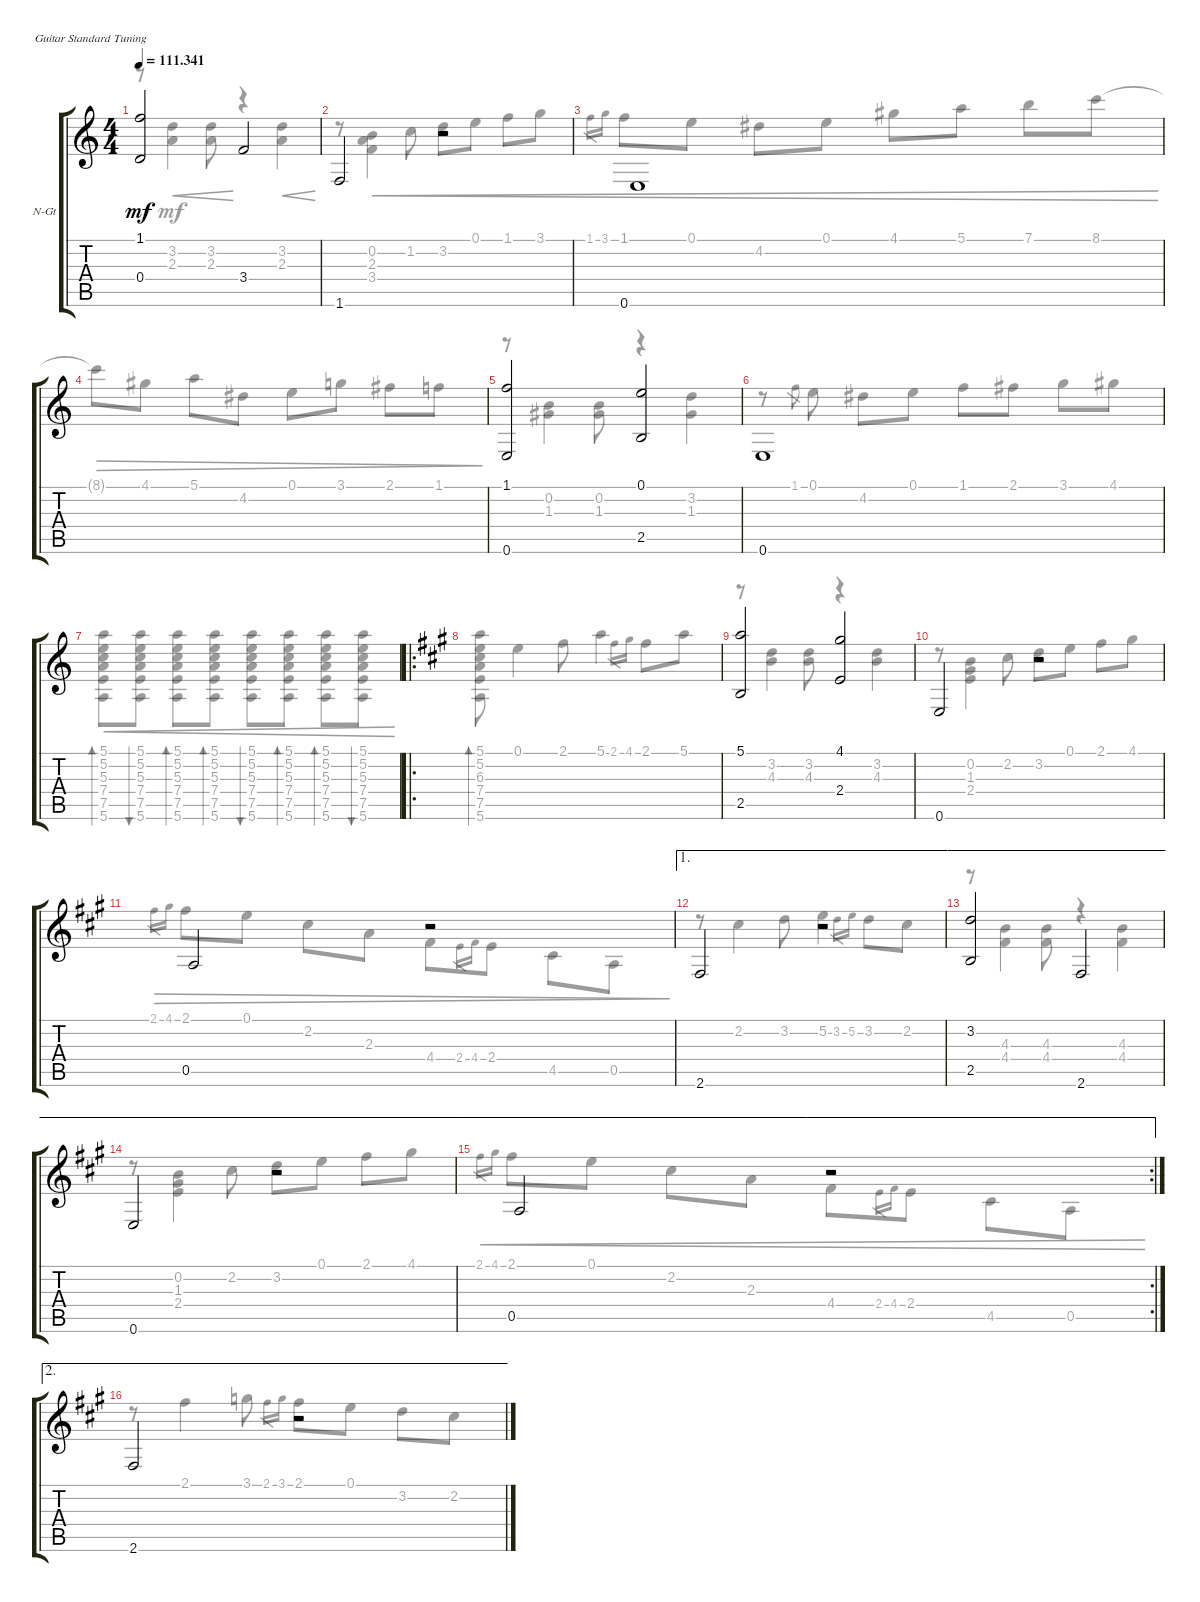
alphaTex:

\defaultSystemsLayout 4
\bracketExtendMode groupsimilarinstruments
\firstSystemTrackNameOrientation horizontal
\otherSystemsTrackNameOrientation horizontal
\track ("Nylon Guitar" "N-Gt") {instrument acousticguitarnylon}
\staff {score tabs}
\tuning (E4 B3 G3 D3 A2 E2)
\voice
\ts (4 4)
\tempo
111.341
\accidentals auto
\clef g2
\ottava regular
\simile none
\ks c
(0.4 1.1).2{dy mf} 3.4.2 |
1.6.2 r.2 |
0.6.1 |
|
(1.1 0.6).2 (2.5 0.1).2 |
0.6.1 |
|
\ro
\ks a
|
(5.1 2.5).2 (4.1 2.4).2 |
0.6.2 r.2 |
0.5.2 r.2 |
\ae 1
2.6.2 r.2 |
\ae 1
(2.5 3.2).2 2.6.2 |
\ae 1
0.6.2 r.2 |
\ae 1
\rc 2
0.5.2 r.2 |
\ae 2
2.6.2 r.2
\voice
\clef g2
\ottava regular
\simile none
\ks c
r.8{dy mf} (2.3 3.2).4{cre} (3.2 2.3).8{cre} r.4 (2.3 3.2).4{cre} |
r.8 (3.4 2.3 0.2).4{cre} 1.2.8{cre} 3.2.8{cre} 0.1.8{cre} 1.1.8{cre} 3.1.8{cre} |
1.1.16{gr cre} 3.1.16{gr cre} 1.1.8{cre} 0.1.8{cre} 4.2.8{cre} 0.1.8{cre} 4.1.8{cre} 5.1.8{cre} 7.1.8{cre} 8.1.8{cre} |
8.1{t}.8{dec} 4.1.8{dec} 5.1.8{dec} 4.2.8{dec} 0.1.8{dec} 3.1.8{dec} 2.1.8{dec} 1.1.8{dec} |
r.8 (1.3 0.2).4 (0.2 1.3).8 r.4 (1.3 3.2).4 |
r.8 1.1.8{gr} 0.1.8 4.2.8 0.1.8 1.1.8 2.1.8 3.1.8 4.1.8 |
(5.1 5.2 5.3 7.4 7.5 5.6).8{bd 30 cre} (5.1 5.2 5.3 7.4 7.5 5.6).8{bu 30 cre} (5.1 5.2 5.3 7.4 7.5 5.6).8{bd 30 cre} (5.1 5.2 5.3 7.4 7.5 5.6).8{bd 30 cre} (5.1 5.2 5.3 7.4 7.5 5.6).8{bu 30 cre} (5.1 5.2 5.3 7.4 7.5 5.6).8{bd 30 cre} (5.1 5.2 5.3 7.4 7.5 5.6).8{bd 30 cre} (5.1 5.2 5.3 7.4 7.5 5.6).8{bu 30 cre} |
\ks a
(5.1 5.2 6.3 7.4 7.5 5.6).8{bd 30} 0.1.4 2.1.8 5.1.4 2.1.16{gr} 4.1.16{gr} 2.1.8 5.1.8 |
r.8 (3.2 4.3).4 (4.3 3.2).8 r.4 (4.3 3.2).4 |
r.8 (2.4 1.3 0.2).4 2.2.8 3.2.8 0.1.8 2.1.8 4.1.8 |
2.1.16{gr dec} 4.1.16{gr dec} 2.1.8{dec} 0.1.8{dec} 2.2.8{dec} 2.3.8{dec} 4.4.8{dec} 2.4.16{gr dec} 4.4.16{gr dec} 2.4.8{dec} 4.5.8{dec} 0.5.8{dec} |
r.8 2.2.4 3.2.8 5.2.4 3.2.16{gr} 5.2.16{gr} 3.2.8 2.2.8 |
r.8 (4.4 4.3).4 (4.3 4.4).8 r.4 (4.3 4.4).4 |
r.8 (2.4 1.3 0.2).4 2.2.8 3.2.8 0.1.8 2.1.8 4.1.8 |
2.1.16{gr cre} 4.1.16{gr cre} 2.1.8{cre} 0.1.8{cre} 2.2.8{cre} 2.3.8{cre} 4.4.8{cre} 2.4.16{gr cre} 4.4.16{gr cre} 2.4.8{cre} 4.5.8{cre} 0.5.8{cre} |
r.8 2.1.4 3.1.8 2.1.16{gr} 3.1.16{gr} 2.1.8 0.1.8 3.2.8 2.2.8
